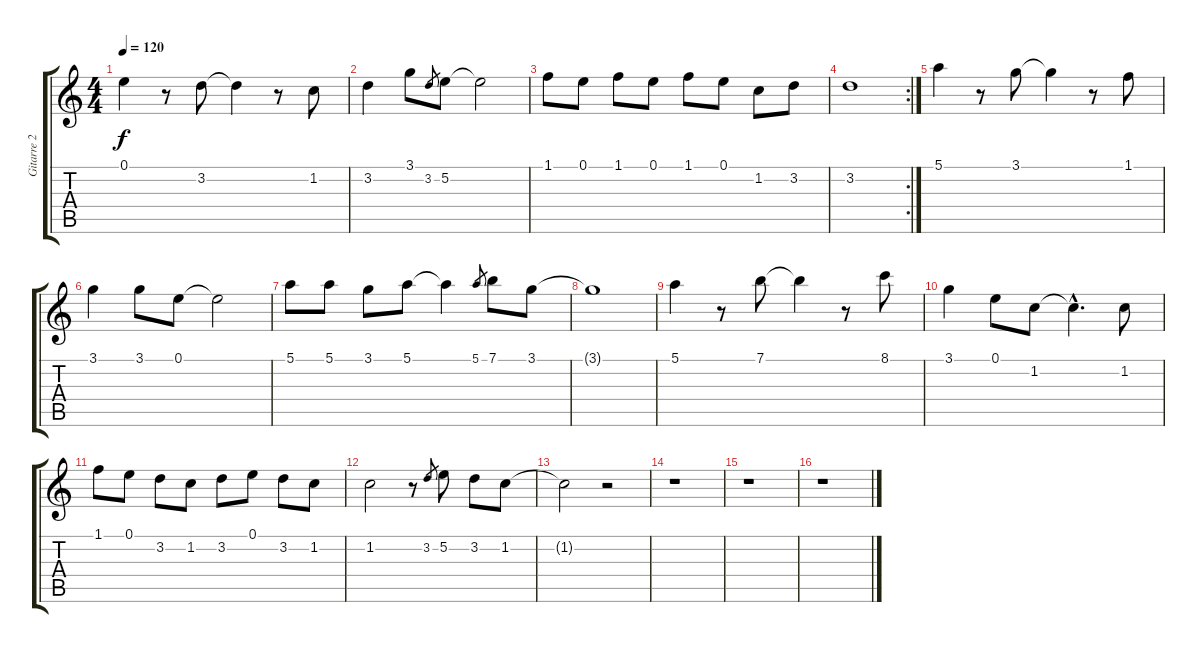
\track ("Gitarre 2" "Gitarre 2") {instrument acousticguitarnylon}
\staff {score tabs}
\tuning (E4 B3 G3 D3 A2 E2) {hide}
\ts (4 4)
\tempo 120
\clef g2
\ks c
0.1.4{dy f} r.8 3.2.8 3.2{t}.4 r.8 1.2.8 |
3.2.4 3.1.8 3.2.8{gr} 5.2.8 5.2{t}.2 |
1.1.8 0.1.8 1.1.8 0.1.8 1.1.8 0.1.8 1.2.8 3.2.8 |
\rc 2
3.2.1 |
5.1.4 r.8 3.1.8 3.1{t}.4 r.8 1.1.8 |
3.1.4 3.1.8 0.1.8 0.1{t}.2 |
5.1.8 5.1.8 3.1.8 5.1.8 5.1{t}.4 5.1.8{gr} 7.1.8 3.1.8 |
3.1{t}.1 |
5.1.4 r.8 7.1.8 7.1{t}.4 r.8 8.1.8 |
3.1.4 0.1.8 1.2.8 1.2{hac t}.4{d} 1.2.8 |
1.1.8 0.1.8 3.2.8 1.2.8 3.2.8 0.1.8 3.2.8 1.2.8 |
1.2.2 r.8 3.2.8{gr} 5.2.8 3.2.8 1.2.8 |
1.2{t}.2 r.2 |
r.1 |
r.1 |
r.1
